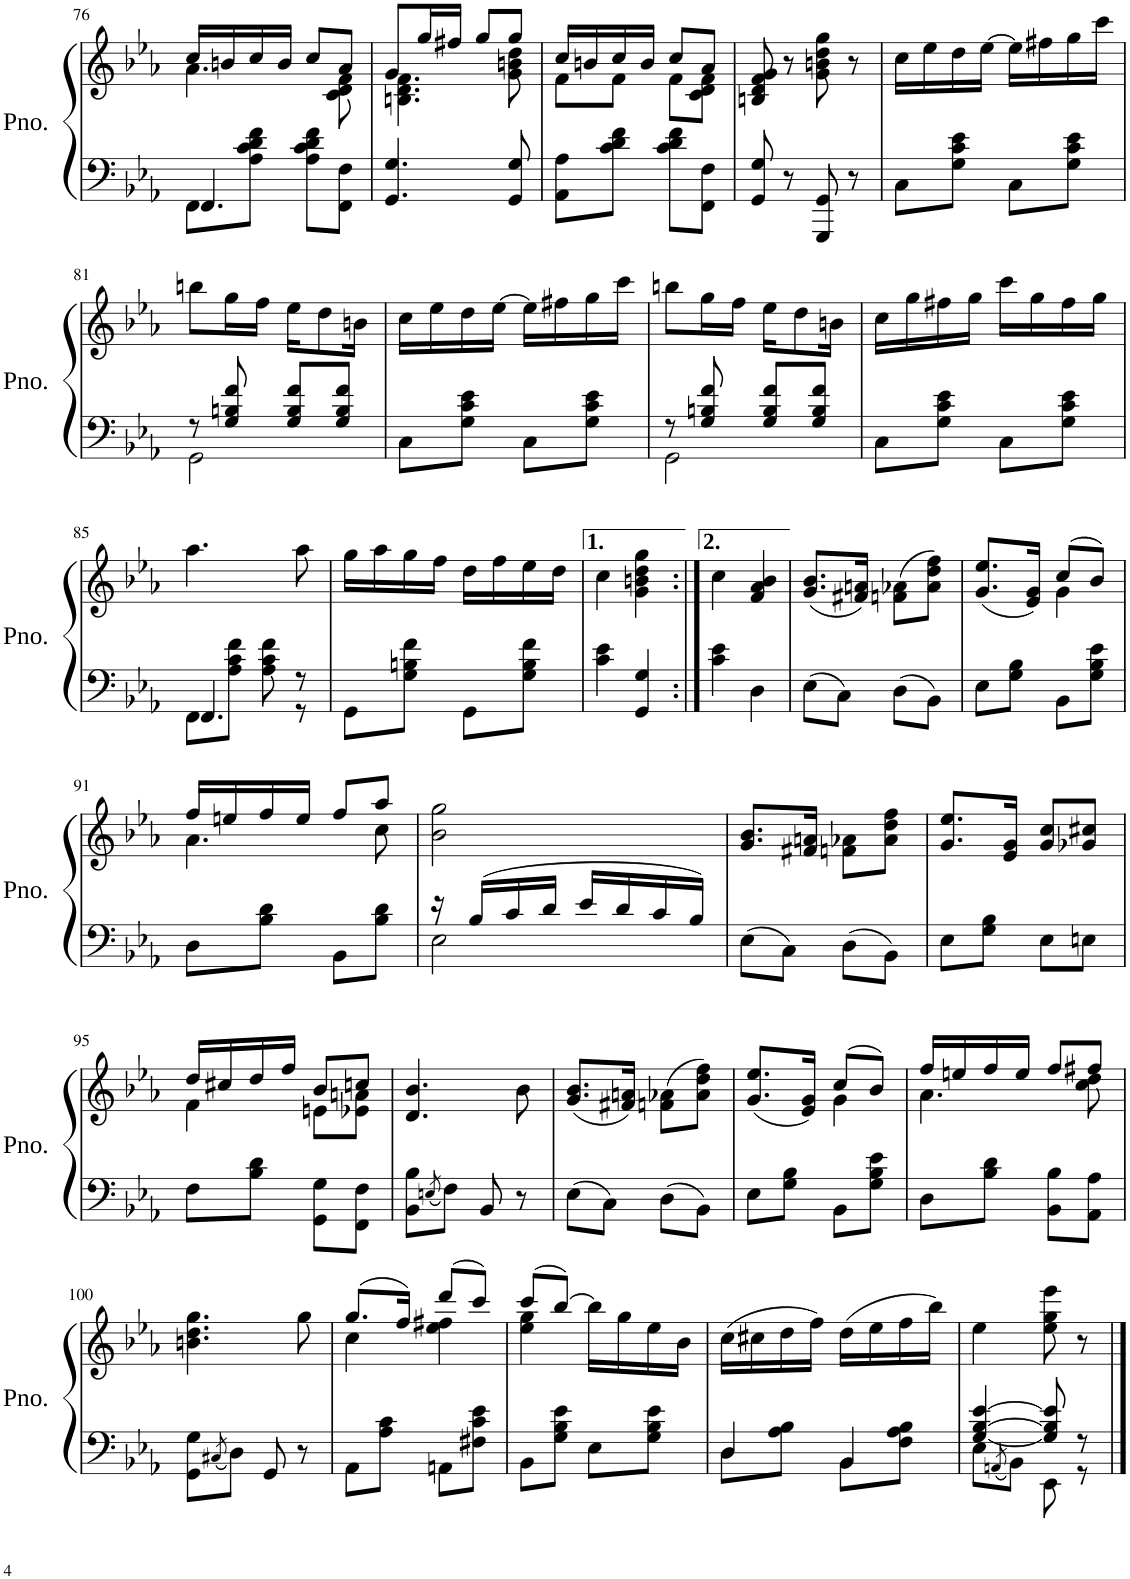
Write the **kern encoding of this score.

**kern	**kern
*part1	*part1
*staff2	*staff1
*I"Piano	*
*I'Pno.	*
!!LO:PB:g=z
*clefF4	*clefG2
*k[b-e-a-]	*k[b-e-a-]
*M2/4	*M2/4
=76	=76
*^	*^
4.FF/	8FF\L	16cc/LL	4.a-\
.	.	16bn/	.
.	8A-\ 8c\ 8d\ 8f\J	16cc/	.
.	.	16b/JJ	.
.	8A-\ 8c\ 8d\ 8f\L	8cc/L	.
8ryy	8FF\ 8F\J	8a-/J	8c\ 8d\ 8f\
*v	*v	*	*
=77	=77	=77
4.GG/ 4.G/	8g/L	4.Bn\ 4.d\ 4.f\
.	16gg/L	.
.	16ff#X/JJ	.
.	8gg/L	.
8GG/ 8G/	8gg/J	8g\ 8bn\ 8dd\
=78	=78	=78
8AA-\ 8A-\L	16cc/LL	8f\L
.	16bn/	.
8c\ 8d\ 8f\J	16cc/	8f\J
.	16b/JJ	.
8c\ 8d\ 8f\L	8cc/L	8f\L
8FF\ 8F\J	8a-/J	8c\ 8d\ 8f\J
*	*v	*v
=79	=79
8GG/ 8G/	8Bn/ 8d/ 8f/ 8g/
8r	8r
8GGG/ 8GG/	8g\ 8bn\ 8dd\ 8gg\
8r	8r
=80	=80
8C\L	16cc\LL
.	16ee-\
8G\ 8c\ 8e-\J	16dd\
.	[16ee-\JJ
8C\L	16ee-\LL]
.	16ff#X\
8G\ 8c\ 8e-\J	16gg\
.	16ccc\JJ
!!LO:LB:g=z
=81	=81
*^	*
8r	2GG\	8bbn\L
8G/ 8Bn/ 8f/	.	16gg\L
.	.	16ff\JJ
8G/ 8B/ 8f/L	.	16ee-\KL
.	.	8dd\
8G/ 8B/ 8f/J	.	.
.	.	16bn\Jk
*v	*v	*
=82	=82
8C\L	16cc\LL
.	16ee-\
8G\ 8c\ 8e-\J	16dd\
.	[16ee-\JJ
8C\L	16ee-\LL]
.	16ff#X\
8G\ 8c\ 8e-\J	16gg\
.	16ccc\JJ
=83	=83
*^	*
8r	2GG\	8bbn\L
8G/ 8Bn/ 8f/	.	16gg\L
.	.	16ff\JJ
8G/ 8B/ 8f/L	.	16ee-\KL
.	.	8dd\
8G/ 8B/ 8f/J	.	.
.	.	16bn\Jk
*v	*v	*
=84	=84
8C\L	16cc\LL
.	16gg\
8G\ 8c\ 8e-\J	16ff#X\
.	16gg\JJ
8C\L	16ccc\LL
.	16gg\
8G\ 8c\ 8e-\J	16ff#\
.	16gg\JJ
!!LO:LB:g=z
=85	=85
*^	*
4.FF/	8FF\L	4.aa-\
.	8A-\ 8c\ 8f\J	.
.	8A-\ 8c\ 8f\	.
8r	8r	8aa-\
*v	*v	*
=86	=86
8GG\L	16gg\LL
.	16aa-\
8G\ 8Bn\ 8f\J	16gg\
.	16ff\JJ
8GG\L	16dd\LL
.	16ff\
8G\ 8B\ 8f\J	16ee-\
.	16dd\JJ
=87	=87
4c\ 4e-\	4cc\
4GG/ 4G/	4g\ 4bn\ 4dd\ 4gg\
=88:|!	=88:|!
4c\ 4e-\	4cc\
4D\	4f/ 4a-/ 4b-/
=89	=89
8E-\L	(8.g/ 8.b-/L
8C\J	.
.	16f#X/ 16an/Jk)
8D\L	(8fn\ 8a-X\L
8BB-\J	8a-\ 8dd\ 8ff\J)
=90	=90
*	*^
8E-\L	(8.g/ 8.ee-/L	4ryy
8G\ 8B-\J	.	.
.	16e-/ 16g/Jk)	.
8BB-\L	(8cc/L	4g\
8G\ 8B-\ 8e-\J	8b-/J)	.
!!LO:LB:g=z	!!
=91	=91	=91
8D\L	16ff/LL	4.a-\
.	16een/	.
8B-\ 8d\J	16ff/	.
.	16ee/JJ	.
8BB-\L	8ff/L	.
8B-\ 8d\J	8aa-/J	8cc\
*	*v	*v
=92	=92
*^	*
16r	2E-\	2b-\ 2gg\
16B-/LL	.	.
16c/	.	.
16d/JJ	.	.
16e-/LL	.	.
16d/	.	.
16c/	.	.
16B-/JJ	.	.
*v	*v	*
=93	=93
8E-\L	8.g/ 8.b-/L
8C\J	.
.	16f#X/ 16an/Jk
8D\L	8fn\ 8a-X\L
8BB-\J	8a-\ 8dd\ 8ff\J
=94	=94
8E-\L	8.g/ 8.ee-/L
8G\ 8B-\J	.
.	16e-/ 16g/Jk
8E-\L	8g/ 8cc/L
8En\J	8g-X/ 8cc#X/J
!!LO:LB:g=z
=95	=95
*	*^
8F\L	16dd/LL	4f\
.	16cc#X/	.
8B-\ 8d\J	16dd/	.
.	16ff/JJ	.
8GG\ 8G\L	8b-/L	8en\L
8FF\ 8F\J	8ccn/J	8e-X\ 8an\J
*	*v	*v
=96	=96
8BB-\ 8B-\L	4.d/ 4.b-/
8qEn/	.
8F\J	.
8BB-/	.
8r	8b-\
=97	=97
8E-\L	(8.g/ 8.b-/L
8C\J	.
.	16f#X/ 16an/Jk)
8D\L	(8fn\ 8a-X\L
8BB-\J	8a-\ 8dd\ 8ff\J)
=98	=98
*	*^
8E-\L	(8.g/ 8.ee-/L	4ryy
8G\ 8B-\J	.	.
.	16e-/ 16g/Jk)	.
8BB-\L	(8cc/L	4g\
8G\ 8B-\ 8e-\J	8b-/J)	.
=99	=99	=99
8D\L	16ff/LL	4.a-\
.	16een/	.
8B-\ 8d\J	16ff/	.
.	16ee/JJ	.
8BB-\ 8B-\L	8ff/L	.
8AA-\ 8A-\J	8ff#X/J	8cc\ 8dd\
*	*v	*v
!!LO:LB:g=z
=100	=100
8GG\ 8G\L	4.bn\ 4.dd\ 4.gg\
8qC#X/	.
8D\J	.
8GG/	.
8r	8gg\
=101	=101
*	*^
8AA-\L	(8.gg/L	4cc\
8A-\ 8c\J	.	.
.	16ff/Jk)	.
8AAn\L	(8ddd/L	4ee-\ 4ff#X\
8F#X\ 8c\ 8e-\J	8ccc/J)	.
=102	=102	=102
8BB-\L	(8ccc/L	4ee-\ 4gg\
8G\ 8B-\ 8e-\J	[8bb-/J)	.
8E-\L	16bb-\LL]	4ryy
.	16gg\	.
8G\ 8B-\ 8e-\J	16ee-\	.
.	16b-\JJ	.
*	*v	*v
=103	=103
*^	*
4D/	8D\L	(16cc\LL
.	.	16cc#X\
.	8A-\ 8B-\J	16dd\
.	.	16ff\JJ)
4BB-/	8BB-\L	(16dd\LL
.	.	16ee-\
.	8F\ 8A-\ 8B-\J	16ff\
.	.	16bb-\JJ)
=104	=104	=104
[<4G/ [4B-/ [4e-/	8E-\L	4ee-\
.	8qAAn/	.
.	8BB-\J	.
8G/] 8B-/] 8e-/]	8EE-\	8ee-\ 8gg\ 8eee-\
8r	8r	8r
*v	*v	*
==	==
*-	*-
